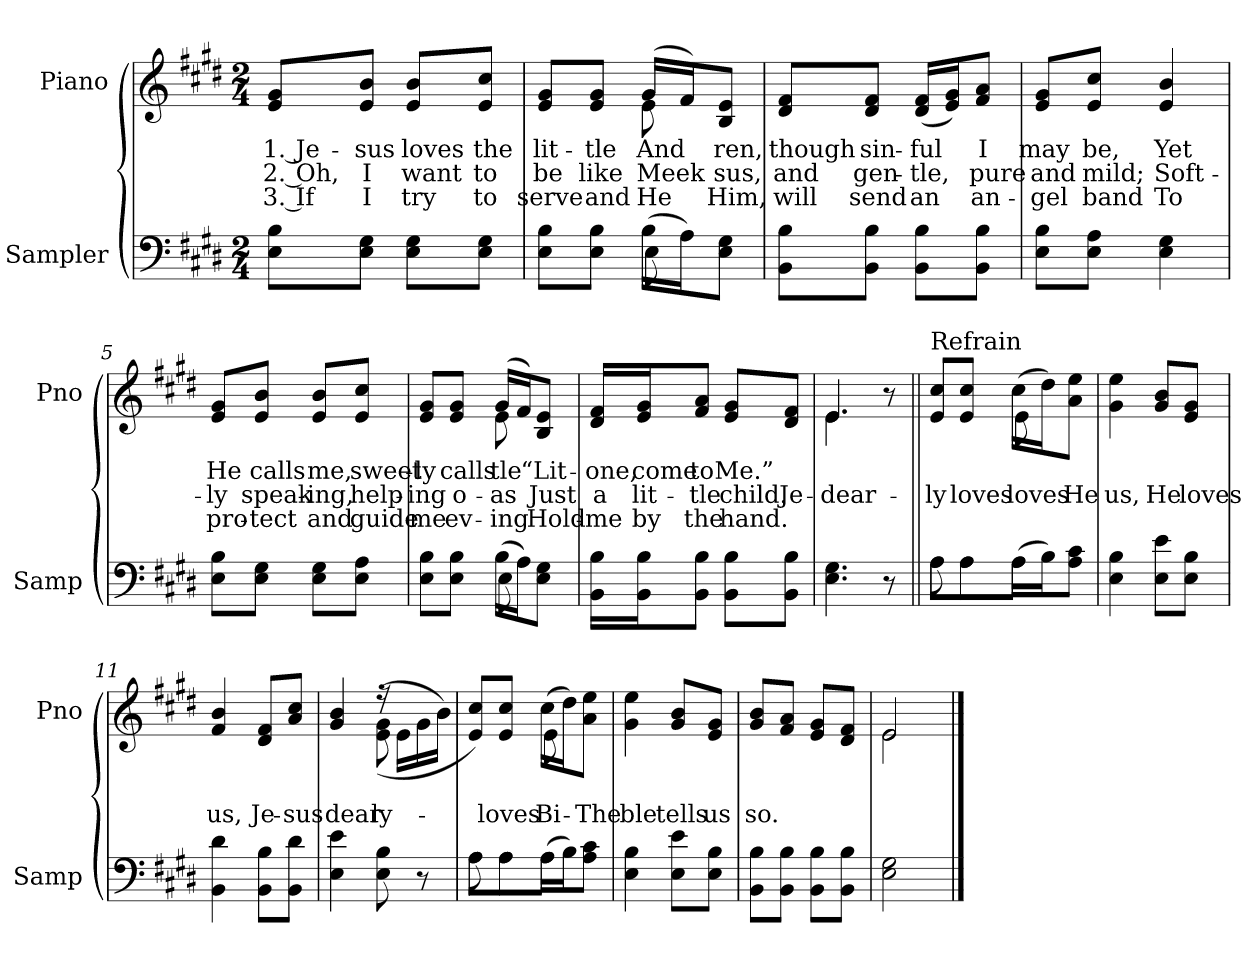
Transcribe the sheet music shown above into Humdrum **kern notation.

**kern	**kern	**text	**text	**text
*part2	*part1	*part1	*part1	*part1
*staff2	*staff1	*staff1	*staff1	*staff1
*I"Sampler	*I"Piano	*	*	*
*I'Samp	*I'Pno	*	*	*
*clefF4	*clefG2	*	*	*
*k[f#c#g#d#]	*k[f#c#g#d#]	*	*	*
*E:	*E:	*	*	*
*M2/4	*M2/4	*	*	*
=1	=1	=1	=1	=1
8E\ 8B\L	8e/ 8g#/L	1. Je-	2. Oh,	3. If
8E\ 8G#\J	8e/ 8b/J	-sus	I	I
8E\ 8G#\L	8e/ 8b/L	loves	want	try
8E\ 8G#\J	8e/ 8cc#/J	the	to	to
=2	=2	=2	=2	=2
*^	*^	*	*	*
8E\ 8B\L	4ryy	8e/ 8g#/L	4ryy	lit-	be	serve
8E\ 8B\J	.	8e/ 8g#/J	.	-tle	like	and
(16B\LL	8E	(16g#/LL	8e	And	Meek	He
16A\J)	.	16f#/J)	.	.	.	.
8E\ 8G#\J	8ryy	8B/ 8e/J	8ryy	-ren,	-sus,	Him,
*v	*v	*	*	*	*	*
*	*v	*v	*	*	*
=3	=3	=3	=3	=3
8BB\ 8B\L	8d#/ 8f#/L	though	and	will
8BB\ 8B\J	8d#/ 8f#/J	sin-	gen-	send
8BB\ 8B\L	(16d#/ 16f#/LL	-ful	-tle,	an
.	16e/ 16g#/J)	.	.	.
8BB\ 8B\J	8f#/ 8a/J	I	pure	an-
=4	=4	=4	=4	=4
8E\ 8B\L	8e/ 8g#/L	may	and	-gel
8E\ 8A\J	8e/ 8cc#/J	be,	mild;	band
4E 4G#	4e 4b	Yet	Soft-	To
=5	=5	=5	=5	=5
8E\ 8B\L	8e/ 8g#/L	He	-ly	pro-
8E\ 8G#\J	8e/ 8b/J	calls	speak-	-tect
8E\ 8G#\L	8e/ 8b/L	me,	-ing,	and
8E\ 8A\J	8e/ 8cc#/J	sweet-	help-	guide
=6	=6	=6	=6	=6
*^	*^	*	*	*
8E\ 8B\L	4ryy	8e/ 8g#/L	4ryy	-ly	-ing	me
8E\ 8B\J	.	8e/ 8g#/J	.	calls	o-	ev-
(16B\LL	8E	(16g#/LL	8e	-tle	as	-ing
16A\J)	.	16f#/J)	.	.	.	.
8E\ 8G#\J	8ryy	8B/ 8e/J	8ryy	“Lit-	Just	Hold-
*v	*v	*	*	*	*	*
*	*v	*v	*	*	*
=7	=7	=7	=7	=7
16BB\ 16B\LL	16d#/ 16f#/LL	one,	a	me
16BB\ 16B\J	16e/ 16g#/J	come	lit-	by
8BB\ 8B\J	8f#/ 8a/J	to	-tle	the
8BB\ 8B\L	8e/ 8g#/L	Me.”	child.	hand.
8BB\ 8B\J	8d#/ 8f#/J	.	Je-	.
=8	=8	=8	=8	=8
*	*^	*	*	*
4.E 4.G#	4.e/	4.e	.	dear-	.
8r	8r	8ryy	.	.	.
=9||	=9||	=9||	=9||	=9||	=9||
*^	*	*	*	*	*
!	!	!LO:TX:t=Refrain	!	!	!	!
8A\L	8A	8e/ 8cc#/L	4ryy	.	-ly	.
8A\J	8A\L	8e/ 8cc#/J	.	.	loves	.
(16A\LL	8A\J	(16cc#\LL	8e	.	loves	.
16B\J)	.	16dd#\J)	.	.	.	.
8A\ 8c#\J	8ryy	8a\ 8ee\J	8ryy	.	He	.
*v	*v	*	*	*	*	*
*	*v	*v	*	*	*
=10	=10	=10	=10	=10
4E 4B	4g# 4ee	.	us,	.
8E\ 8e\L	8g#/ 8b/L	.	He	.
8E\ 8B\J	8e/ 8g#/J	.	loves	.
=11	=11	=11	=11	=11
4BB 4d#	4f# 4b	.	us,	.
8BB\ 8B\L	8d#/ 8f#/L	.	Je-	.
8BB\ 8d#\J	8a/ 8cc#/J	.	-sus	.
=12	=12	=12	=12	=12
*	*^	*	*	*
4E 4e	4g# 4b	4ryy	.	dear-	.
8E 8B	(16r	(8e 8g#	.	-ly	.
.	16e\LL	.	.	.	.
8r	16g#\	8ryy	.	.	.
.	16b\JJ)	.	.	.	.
=13	=13	=13	=13	=13	=13
*^	*	*	*	*	*
8A\L	8A	8e/ 8cc#/L)	4ryy	.	.	.
8A\J	8A\L	8e/ 8cc#/J	.	.	loves	.
(16A\LL	8A\J	(16cc#\LL	8e	.	Bi-	.
16B\J)	.	16dd#\J)	.	.	.	.
8A\ 8c#\J	8ryy	8a\ 8ee\J	8ryy	.	The	.
*v	*v	*	*	*	*	*
*	*v	*v	*	*	*
=14	=14	=14	=14	=14
4E 4B	4g# 4ee	.	-ble	.
8E\ 8e\L	8g#/ 8b/L	.	tells	.
8E\ 8B\J	8e/ 8g#/J	.	us	.
=15	=15	=15	=15	=15
8BB\ 8B\L	8g#/ 8b/L	.	so.	.
8BB\ 8B\J	8f#/ 8a/J	.	.	.
8BB\ 8B\L	8e/ 8g#/L	.	.	.
8BB\ 8B\J	8d#/ 8f#/J	.	.	.
=16	=16	=16	=16	=16
*	*^	*	*	*
2E\ 2G#\	2e/	2e	.	.	.
*	*v	*v	*	*	*
==	==	==	==	==
*-	*-	*-	*-	*-
